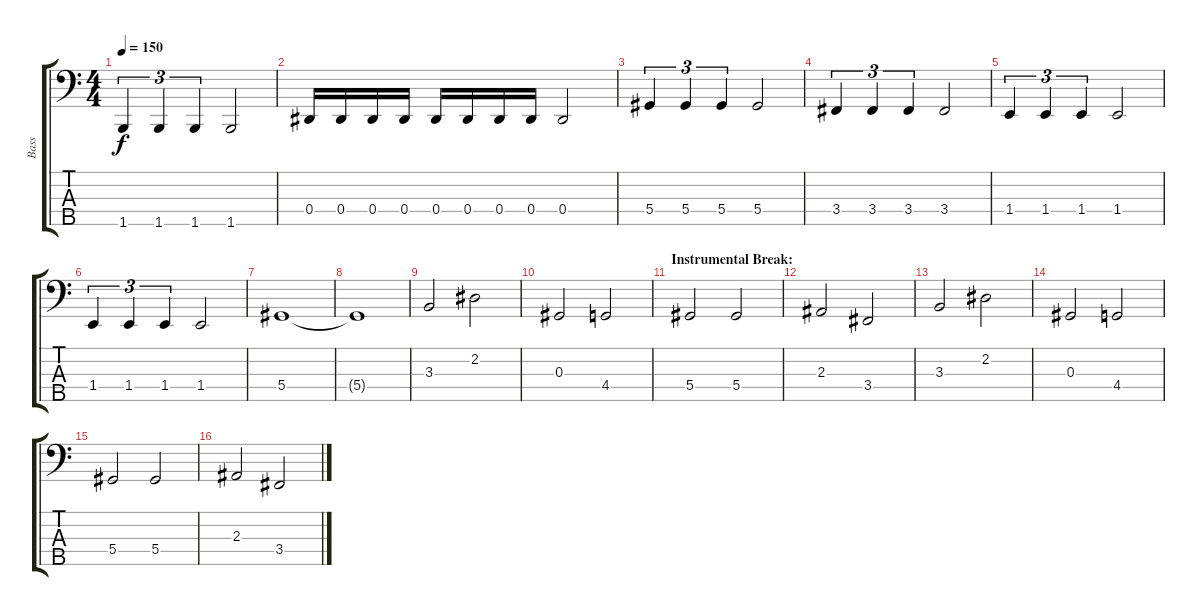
\track ("Bass" "Bass") {instrument slapbass2}
\staff {score tabs}
\tuning (Gb2 Db2 Ab1 Eb1 Bb0) {hide}
\ts (4 4)
\tempo 150
\clef f4
\ks c
1.5.4{tu (3 2) dy f} 1.5.4{tu (3 2)} 1.5.4{tu (3 2)} 1.5.2 |
0.4.16 0.4.16 0.4.16 0.4.16 0.4.16 0.4.16 0.4.16 0.4.16 0.4.2 |
5.4.4{tu (3 2)} 5.4.4{tu (3 2)} 5.4.4{tu (3 2)} 5.4.2 |
3.4.4{tu (3 2)} 3.4.4{tu (3 2)} 3.4.4{tu (3 2)} 3.4.2 |
1.4.4{tu (3 2)} 1.4.4{tu (3 2)} 1.4.4{tu (3 2)} 1.4.2 |
1.4.4{tu (3 2)} 1.4.4{tu (3 2)} 1.4.4{tu (3 2)} 1.4.2 |
5.4.1 |
5.4{t}.1 |
3.3.2{volume 12 instrument stringensemble2} 2.2.2 |
0.3.2 4.4.2 |
\section ("" "Instrumental Break:")
5.4.2{volume 12 instrument stringensemble1} 5.4.2 |
2.3.2 3.4.2 |
3.3.2 2.2.2 |
0.3.2 4.4.2 |
5.4.2 5.4.2 |
2.3.2 3.4.2
